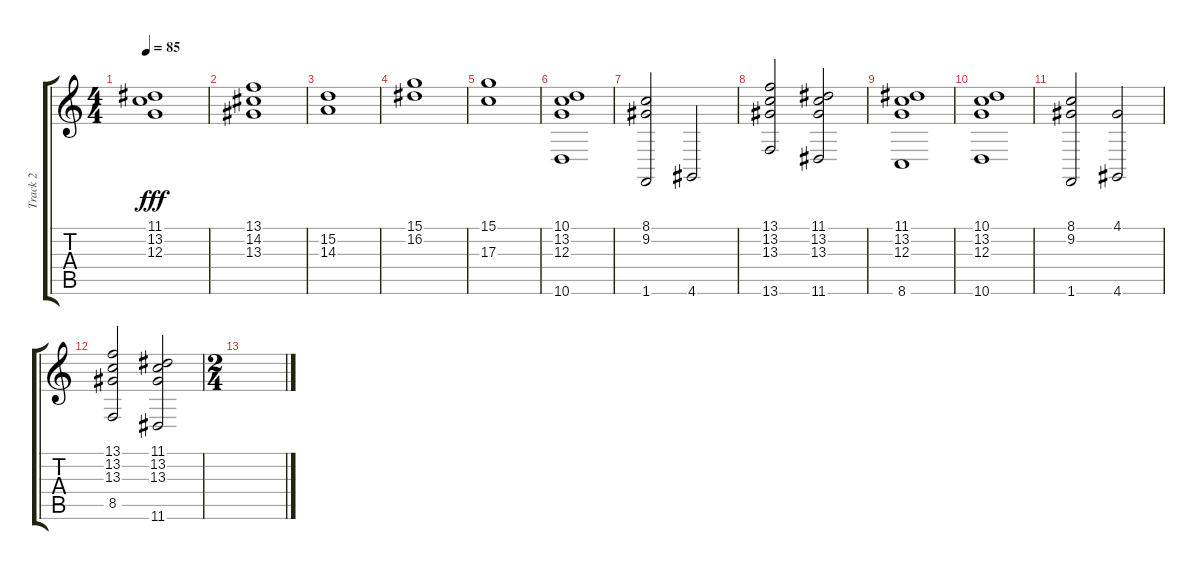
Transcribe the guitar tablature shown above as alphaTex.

\track ("Track 2" "Track 2") {instrument stringensemble2}
\staff {score tabs}
\tuning (E4 B3 G3 D3 A2 E2) {hide}
\ts (4 4)
\tempo 85
\clef g2
\ks c
(11.1 13.2 12.3).1{dy fff} |
(13.1 14.2 13.3).1 |
(15.2 14.3).1 |
(15.1 16.2).1 |
(15.1 17.3).1 |
(10.1 13.2 12.3 10.6).1 |
(8.1 9.2 1.6).2 4.6.2 |
(13.1 13.2 13.3 13.6).2 (11.1 13.2 13.3 11.6).2 |
(11.1 13.2 12.3 8.6).1 |
(10.1 13.2 12.3 10.6).1 |
(8.1 9.2 1.6).2 (4.1 4.6).2 |
(13.1 13.2 13.3 8.5).2 (11.1 13.2 13.3 11.6).2 |
\ts (2 4)
